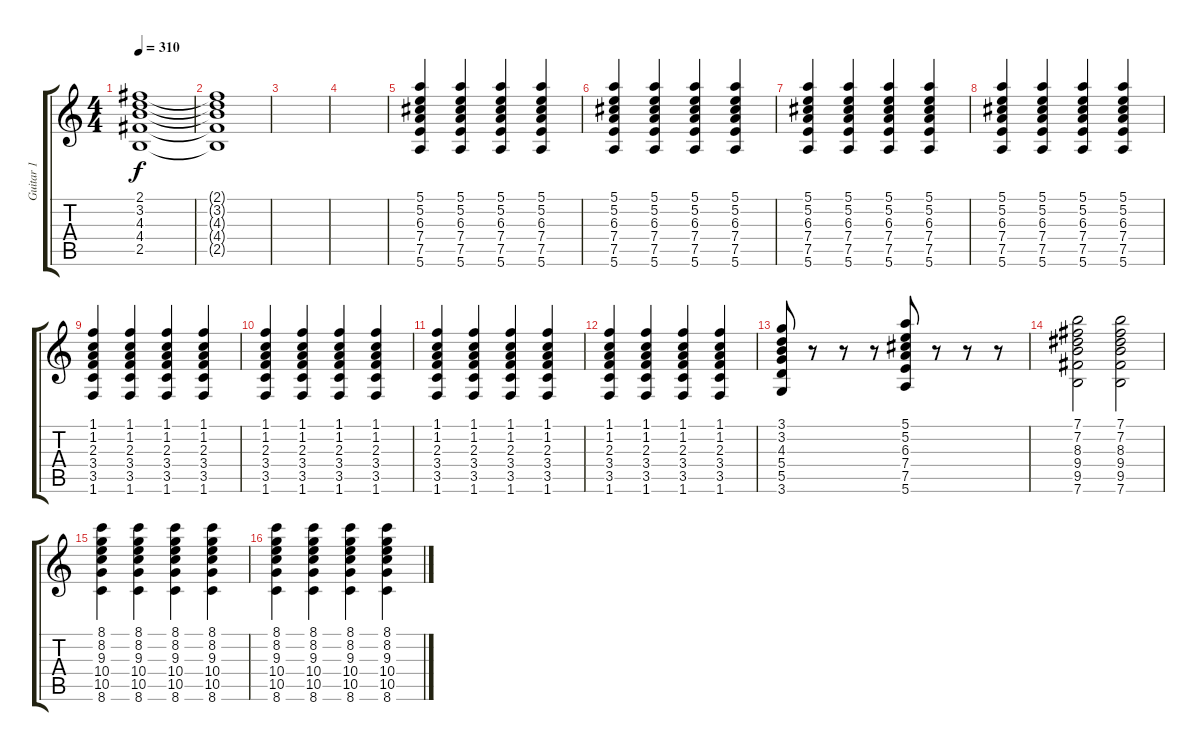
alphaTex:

\track ("Guitar 1" "Guitar 1") {instrument electricguitarjazz}
\staff {score tabs}
\tuning (E4 B3 G3 D3 A2 E2) {hide}
\ts (4 4)
\tempo 310
\clef g2
\ks c
(2.1{t} 3.2{t} 4.3{t} 4.4{t} 2.5{t}).1{dy f} |
(2.1{t} 3.2{t} 4.3{t} 4.4{t} 2.5{t}).1 |
|
|
(5.1 5.2 6.3 7.4 7.5 5.6).4 (5.1 5.2 6.3 7.4 7.5 5.6).4 (5.1 5.2 6.3 7.4 7.5 5.6).4 (5.1 5.2 6.3 7.4 7.5 5.6).4 |
(5.1 5.2 6.3 7.4 7.5 5.6).4 (5.1 5.2 6.3 7.4 7.5 5.6).4 (5.1 5.2 6.3 7.4 7.5 5.6).4 (5.1 5.2 6.3 7.4 7.5 5.6).4 |
(5.1 5.2 6.3 7.4 7.5 5.6).4 (5.1 5.2 6.3 7.4 7.5 5.6).4 (5.1 5.2 6.3 7.4 7.5 5.6).4 (5.1 5.2 6.3 7.4 7.5 5.6).4 |
(5.1 5.2 6.3 7.4 7.5 5.6).4 (5.1 5.2 6.3 7.4 7.5 5.6).4 (5.1 5.2 6.3 7.4 7.5 5.6).4 (5.1 5.2 6.3 7.4 7.5 5.6).4 |
(1.1 1.2 2.3 3.4 3.5 1.6).4 (1.1 1.2 2.3 3.4 3.5 1.6).4 (1.1 1.2 2.3 3.4 3.5 1.6).4 (1.1 1.2 2.3 3.4 3.5 1.6).4 |
(1.1 1.2 2.3 3.4 3.5 1.6).4 (1.1 1.2 2.3 3.4 3.5 1.6).4 (1.1 1.2 2.3 3.4 3.5 1.6).4 (1.1 1.2 2.3 3.4 3.5 1.6).4 |
(1.1 1.2 2.3 3.4 3.5 1.6).4 (1.1 1.2 2.3 3.4 3.5 1.6).4 (1.1 1.2 2.3 3.4 3.5 1.6).4 (1.1 1.2 2.3 3.4 3.5 1.6).4 |
(1.1 1.2 2.3 3.4 3.5 1.6).4 (1.1 1.2 2.3 3.4 3.5 1.6).4 (1.1 1.2 2.3 3.4 3.5 1.6).4 (1.1 1.2 2.3 3.4 3.5 1.6).4 |
(3.1 3.2 4.3 5.4 5.5 3.6).8 r.8 r.8 r.8 (5.1 5.2 6.3 7.4 7.5 5.6).8 r.8 r.8 r.8 |
(7.1 7.2 8.3 9.4 9.5 7.6).2 (7.1 7.2 8.3 9.4 9.5 7.6).2 |
(8.1 8.2 9.3 10.4 10.5 8.6).4 (8.1 8.2 9.3 10.4 10.5 8.6).4 (8.1 8.2 9.3 10.4 10.5 8.6).4 (8.1 8.2 9.3 10.4 10.5 8.6).4 |
(8.1 8.2 9.3 10.4 10.5 8.6).4 (8.1 8.2 9.3 10.4 10.5 8.6).4 (8.1 8.2 9.3 10.4 10.5 8.6).4 (8.1 8.2 9.3 10.4 10.5 8.6).4
